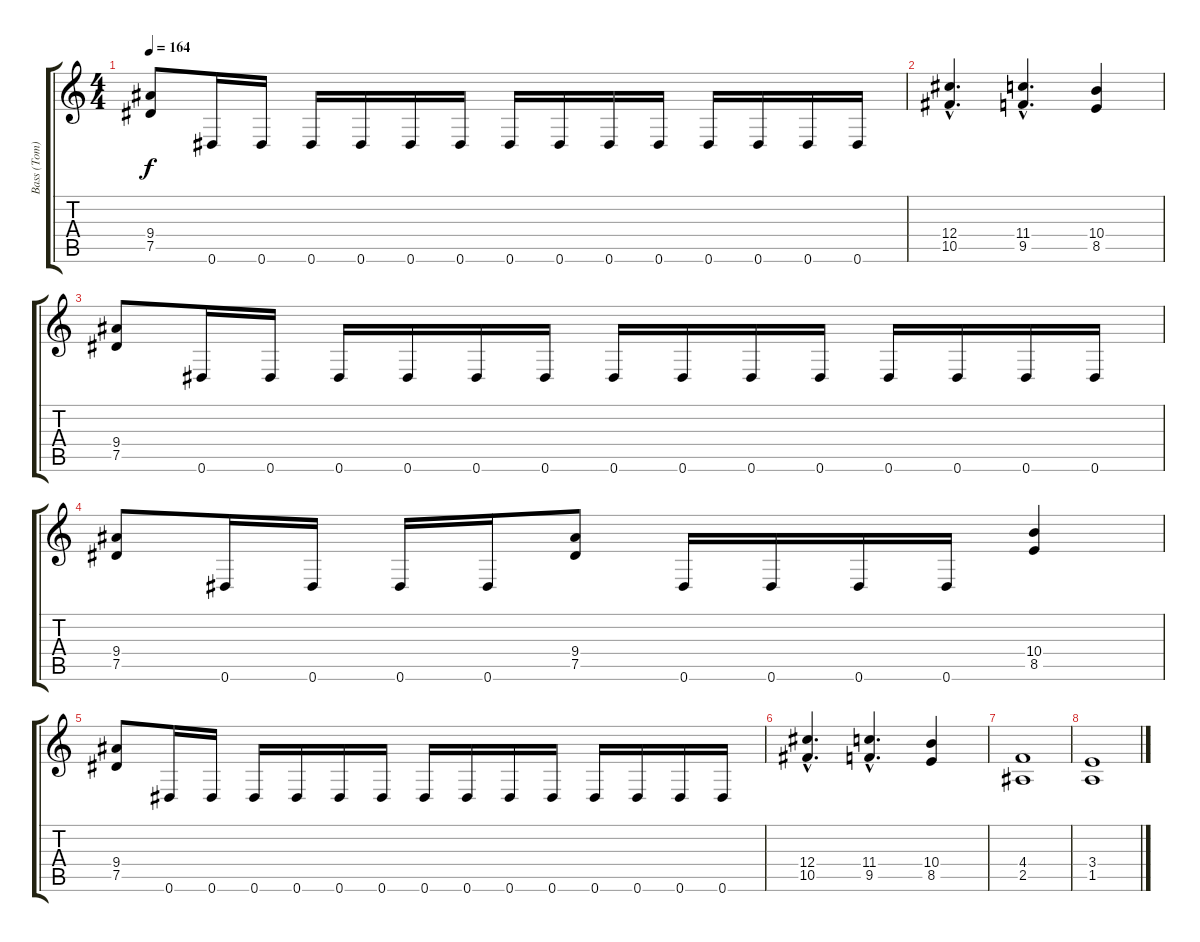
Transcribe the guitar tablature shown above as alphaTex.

\track ("Bass (Tom)" "Bass (Tom)") {instrument electricbasspick}
\staff {score tabs}
\tuning (Eb4 Bb3 Gb3 Db3 Ab2 Eb2) {hide}
\ts (4 4)
\tempo 164
\clef g2
\ks c
(9.4 7.5).8{dy f} 0.6.16 0.6.16 0.6.16 0.6.16 0.6.16 0.6.16 0.6.16 0.6.16 0.6.16 0.6.16 0.6.16 0.6.16 0.6.16 0.6.16 |
(12.4{hac} 10.5{hac}).4{d} (11.4{hac} 9.5{hac}).4{d} (10.4 8.5).4 |
(9.4 7.5).8 0.6.16 0.6.16 0.6.16 0.6.16 0.6.16 0.6.16 0.6.16 0.6.16 0.6.16 0.6.16 0.6.16 0.6.16 0.6.16 0.6.16 |
(9.4 7.5).8 0.6.16 0.6.16 0.6.16 0.6.16 (9.4 7.5).8 0.6.16 0.6.16 0.6.16 0.6.16 (10.4 8.5).4 |
(9.4 7.5).8 0.6.16 0.6.16 0.6.16 0.6.16 0.6.16 0.6.16 0.6.16 0.6.16 0.6.16 0.6.16 0.6.16 0.6.16 0.6.16 0.6.16 |
(12.4{hac} 10.5{hac}).4{d} (11.4{hac} 9.5{hac}).4{d} (10.4 8.5).4 |
(4.4 2.5).1 |
(3.4 1.5).1
